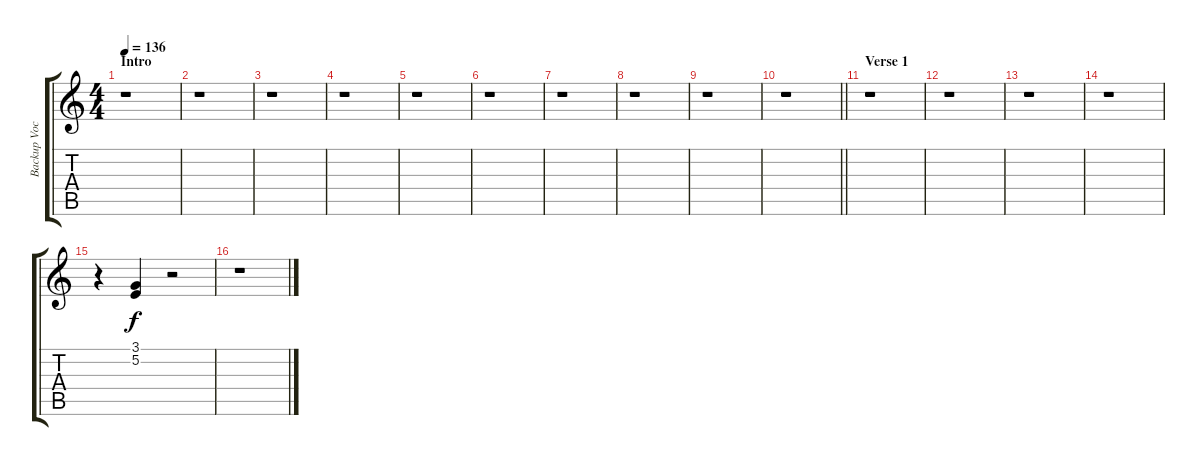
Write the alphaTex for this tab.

\track ("Backup Vocals" "Backup Voc") {instrument tenorsax}
\staff {score tabs}
\tuning (E4 B3 G3 D3 A2 E2) {hide}
\ts (4 4)
\section ("" "Intro")
\tempo 136
\clef g2
\ks c
r.1{dy f instrument tenorsax} |
r.1 |
r.1 |
r.1 |
r.1 |
r.1 |
r.1 |
r.1 |
r.1 |
\barLineRight lightlight
r.1 |
\section ("" "Verse 1")
r.1 |
r.1 |
r.1 |
r.1 |
r.4 (3.1 5.2).4 r.2 |
r.1
